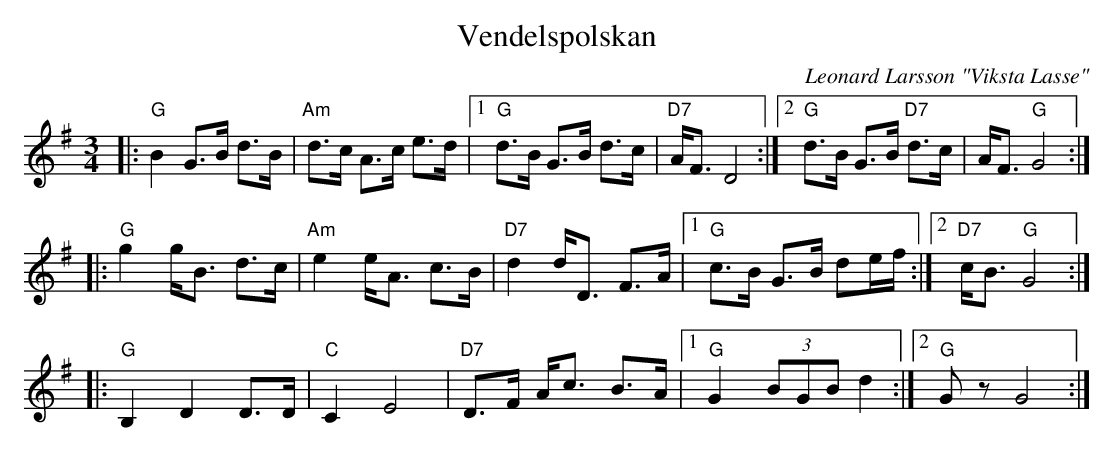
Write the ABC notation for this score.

X:1
T:Vendelspolskan
C:Leonard Larsson "Viksta Lasse"
M:3/4
L:1/8
K:G
|: "G"B2 G>B d>B | "Am"d>c A>c e>d |1 "G"d>B G>B d>c | "D7"A<F D4 :|2 "G"d>B G>B "D7"d>c | A<F "G"G4 :|
|: "G"g2 g<B d>c | "Am"e2 e<A c>B | "D7"d2 d<D F>A |1 "G"c>B G>B de/f/ :|2 "D7"c<B "G"G4 :|
|: "G"B,2 D2 D>D | "C"C2 E4 | "D7"D>F A<c B>A |1 "G"G2 (3BGB d2 :|2 "G"Gz G4 :|
